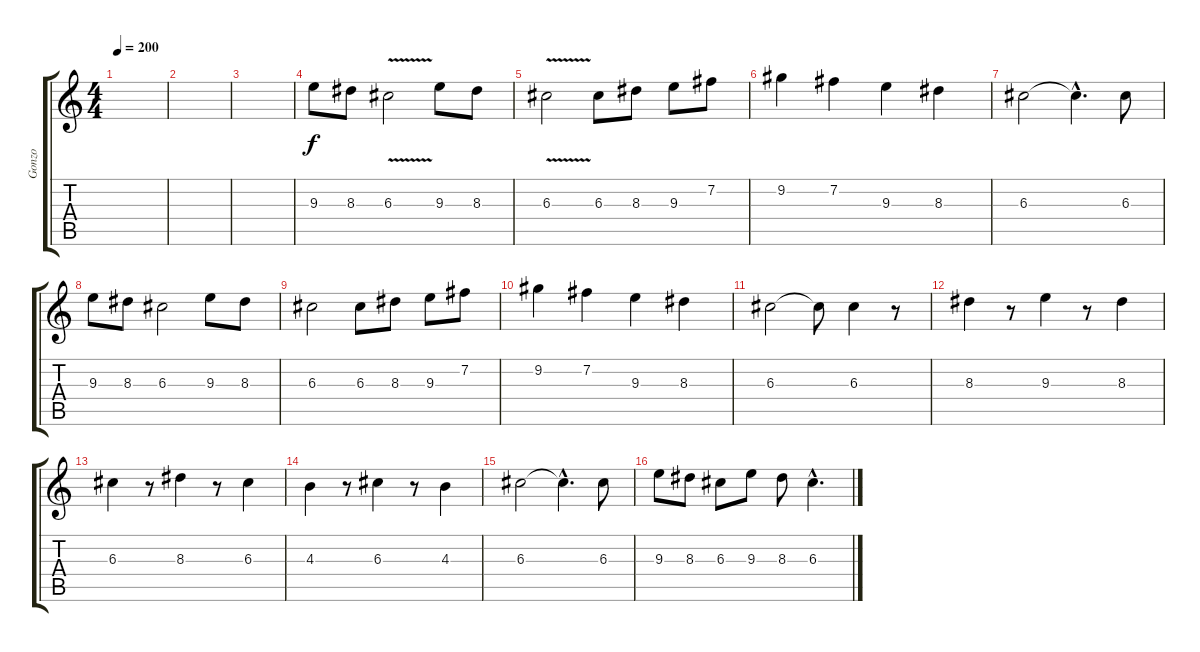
\track ("Gonzo" "Gonzo") {instrument distortionguitar}
\staff {score tabs}
\tuning (E4 B3 G3 D3 A2 E2) {hide}
\ts (4 4)
\tempo 200
\clef g2
\ks c
|
|
|
9.3.8 8.3.8 6.3{v}.2 9.3.8 8.3.8 |
6.3{v}.2 6.3.8 8.3.8 9.3.8 7.2.8 |
9.2.4 7.2.4 9.3.4 8.3.4 |
6.3.2 6.3{hac t}.4{d} 6.3.8 |
9.3.8 8.3.8 6.3.2 9.3.8 8.3.8 |
6.3.2 6.3.8 8.3.8 9.3.8 7.2.8 |
9.2.4 7.2.4 9.3.4 8.3.4 |
6.3.2 6.3{t}.8 6.3.4 r.8 |
8.3.4 r.8 9.3.4 r.8 8.3.4 |
6.3.4 r.8 8.3.4 r.8 6.3.4 |
4.3.4 r.8 6.3.4 r.8 4.3.4 |
6.3.2 6.3{hac t}.4{d} 6.3.8 |
9.3.8 8.3.8 6.3.8 9.3.8 8.3.8 6.3{hac}.4{d}
